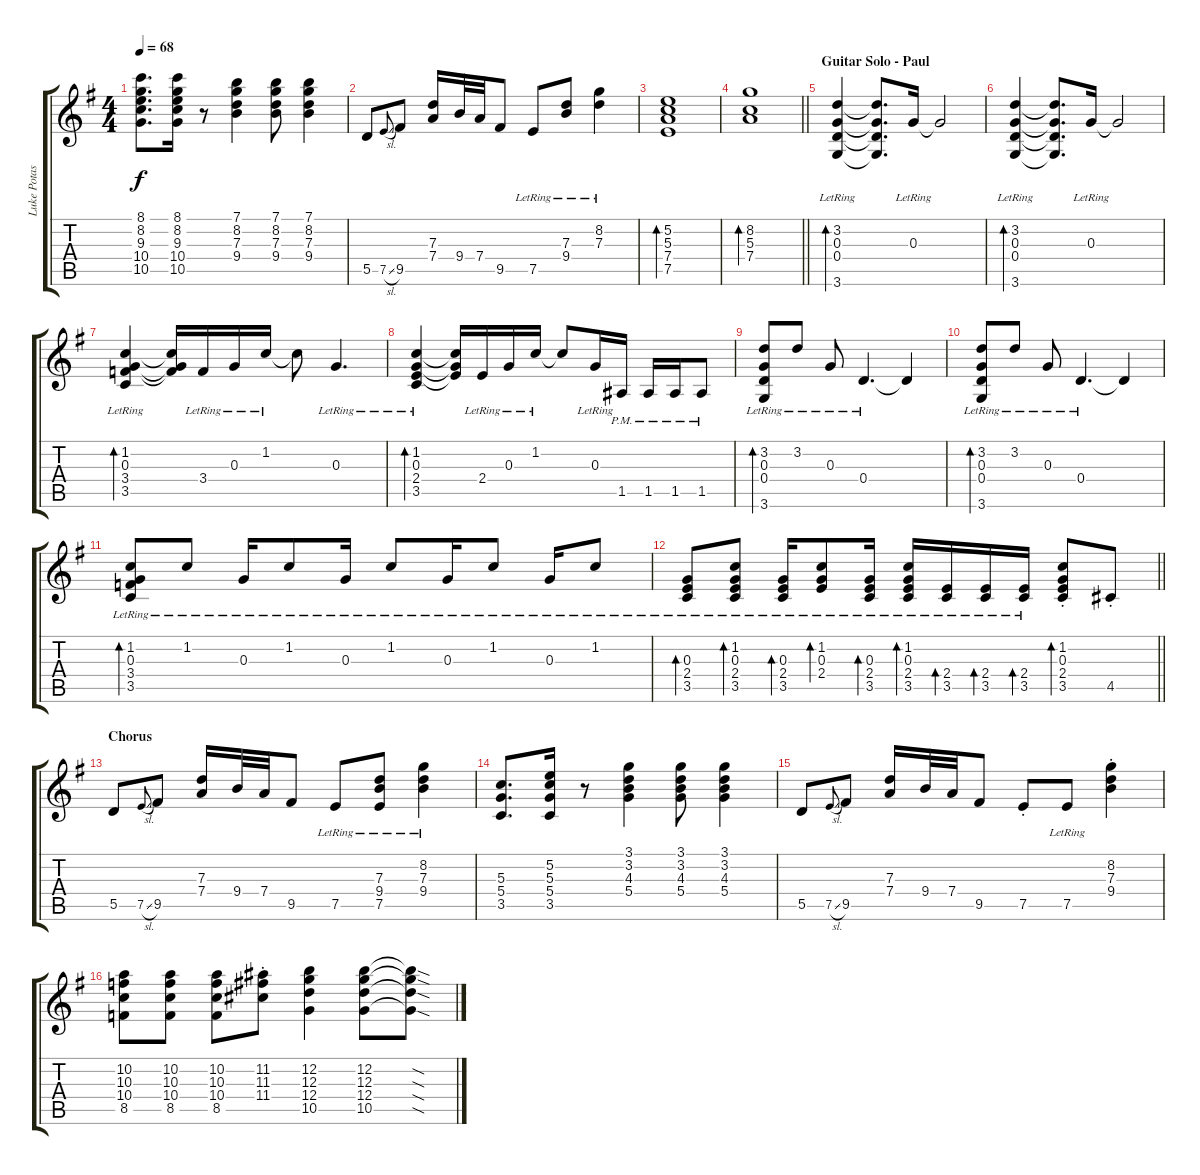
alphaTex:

\track ("Luke Potashnick" "Luke Potas") {instrument electricguitarjazz}
\staff {score tabs}
\tuning (E4 B3 G3 D3 A2 E2) {hide}
\ts (4 4)
\tempo 68
\clef g2
\ks g
(8.1 8.2 9.3 10.4 10.5).8{d dy f} (8.1 8.2 9.3 10.4 10.5).16 r.8 (7.1 8.2 7.3 9.4).4 (7.1 8.2 7.3 9.4).8 (7.1 8.2 7.3 9.4).4 |
5.5.8 7.5{sl}.8{gr onbeat} 9.5.8 (7.3 7.4).16 9.4.32 7.4.32 9.5.8 7.5{lr}.8 (7.3{lr} 9.4{lr}).8 (8.2{lr} 7.3{lr}).4 |
(5.2 5.3 7.4 7.5).1{bd 60} |
\barLineRight lightlight
(8.2 5.3 7.4).1{bd 120} |
\section ("" "Guitar Solo - Paul")
(3.2{lr} 0.3{lr} 0.4{lr} 3.6{lr}).4{bd 60} (3.2{t} 0.3{t} 0.4{t} 3.6{t}).8{d} 0.3{lr}.16 0.3{t}.2 |
(3.2{lr} 0.3{lr} 0.4{lr} 3.6{lr}).4{bd 60} (3.2{t} 0.3{t} 0.4{t} 3.6{t}).8{d} 0.3{lr}.16 0.3{t}.2 |
(1.2{lr} 0.3{lr} 3.4{lr} 3.5{lr}).4{bd 60} (1.2{t} 0.3{t} 3.4{t}).16 3.4{lr}.16 0.3{lr}.16 1.2{lr}.16 1.2{t}.8 0.3{lr}.4{d} |
(1.2{lr} 0.3{lr} 2.4{lr} 3.5{lr}).4{bd 60} (1.2{t} 0.3{t} 2.4{t}).16 2.4{lr}.16 0.3{lr}.16 1.2{lr}.16 1.2{t}.8 0.3{lr}.16 1.5{pm}.16 1.5{pm}.16 1.5{pm}.16 1.5{pm}.8 |
(3.2{lr} 0.3{lr} 0.4{lr} 3.6{lr}).8{bd 60} 3.2{lr}.8 0.3{lr}.8 0.4{lr}.4{d} 0.4{t}.4 |
(3.2{lr} 0.3{lr} 0.4{lr} 3.6{lr}).8{bd 60} 3.2{lr}.8 0.3{lr}.8 0.4{lr}.4{d} 0.4{t}.4 |
(1.2{lr} 0.3{lr} 3.4{lr} 3.5{lr}).8{bd 60} 1.2{lr}.8 0.3{lr}.16 1.2{lr}.8 0.3{lr}.16 1.2{lr}.8 0.3{lr}.16 1.2{lr}.8 0.3{lr}.16 1.2{lr}.8 |
\barLineRight lightlight
(0.3{lr} 2.4{lr} 3.5{lr}).8{bd 60} (1.2{lr} 0.3{lr} 2.4{lr} 3.5{lr}).8{bd 60} (0.3{lr} 2.4{lr} 3.5{lr}).16{bd 60} (1.2{lr} 0.3{lr} 2.4{lr}).8{bd 60} (0.3{lr} 2.4{lr} 3.5{lr}).16{bd 60} (1.2{lr} 0.3{lr} 2.4{lr} 3.5{lr}).16{bd 60} (2.4{lr} 3.5{lr}).16{bd 60} (2.4{lr} 3.5{lr}).16{bd 60} (2.4{lr} 3.5{lr}).16{bd 60} (1.2{st} 0.3{st} 2.4{st} 3.5{st}).8{bd 60} 4.5{st}.8 |
\section ("" "Chorus")
5.5.8 7.5{sl}.8{gr onbeat} 9.5.8 (7.3 7.4).16 9.4.32 7.4.32 9.5.8 7.5{lr}.8 (7.3{lr} 9.4{lr} 7.5{lr}).8 (8.2{lr} 7.3{lr} 9.4{lr}).4 |
(5.3 5.4 3.5).8{d} (5.2 5.3 5.4 3.5).16 r.8 (3.1 3.2 4.3 5.4).4 (3.1 3.2 4.3 5.4).8 (3.1 3.2 4.3 5.4).4 |
5.5.8 7.5{sl}.8{gr onbeat} 9.5.8 (7.3 7.4).16 9.4.32 7.4.32 9.5.8 7.5{st}.8 7.5{lr}.8 (8.2{st} 7.3{st} 9.4{st}).4 |
(10.2 10.3 10.4 8.5).8 (10.2 10.3 10.4 8.5).8 (10.2 10.3 10.4 8.5).8 (11.2{st} 11.3{st} 11.4{st}).8 (12.2 12.3 12.4 10.5).4 (12.2 12.3 12.4 10.5).8 (12.2{sod t} 12.3{sod t} 12.4{sod t} 10.5{sod t}).8
